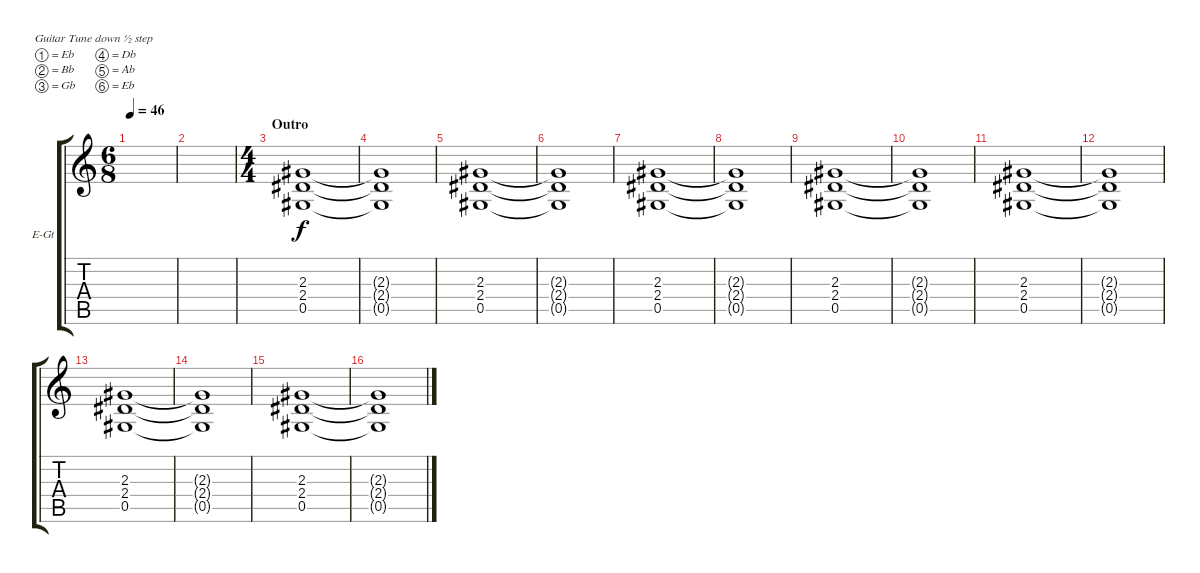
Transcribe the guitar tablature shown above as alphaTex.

\defaultSystemsLayout 4
\bracketExtendMode groupsimilarinstruments
\firstSystemTrackNameOrientation horizontal
\otherSystemsTrackNameOrientation horizontal
\track ("ACE FREHLEY" "E-Gt") {solo instrument distortionguitar}
\staff {score tabs}
\tuning (Eb4 Bb3 Gb3 Db3 Ab2 Eb2)
\ts (6 8)
\tempo 46
\clef g2
\ks aminor
|
|
\ts (4 4)
\section ("" "Outro")
(0.5 2.4 2.3).1 |
(0.5{t} 2.4{t} 2.3{t}).1 |
(0.5 2.4 2.3).1 |
(0.5{t} 2.4{t} 2.3{t}).1 |
(0.5 2.4 2.3).1 |
(0.5{t} 2.4{t} 2.3{t}).1 |
(0.5 2.4 2.3).1 |
(0.5{t} 2.4{t} 2.3{t}).1 |
(0.5 2.4 2.3).1 |
(0.5{t} 2.4{t} 2.3{t}).1 |
(0.5 2.4 2.3).1 |
(0.5{t} 2.4{t} 2.3{t}).1 |
(0.5 2.4 2.3).1 |
(0.5{t} 2.4{t} 2.3{t}).1
